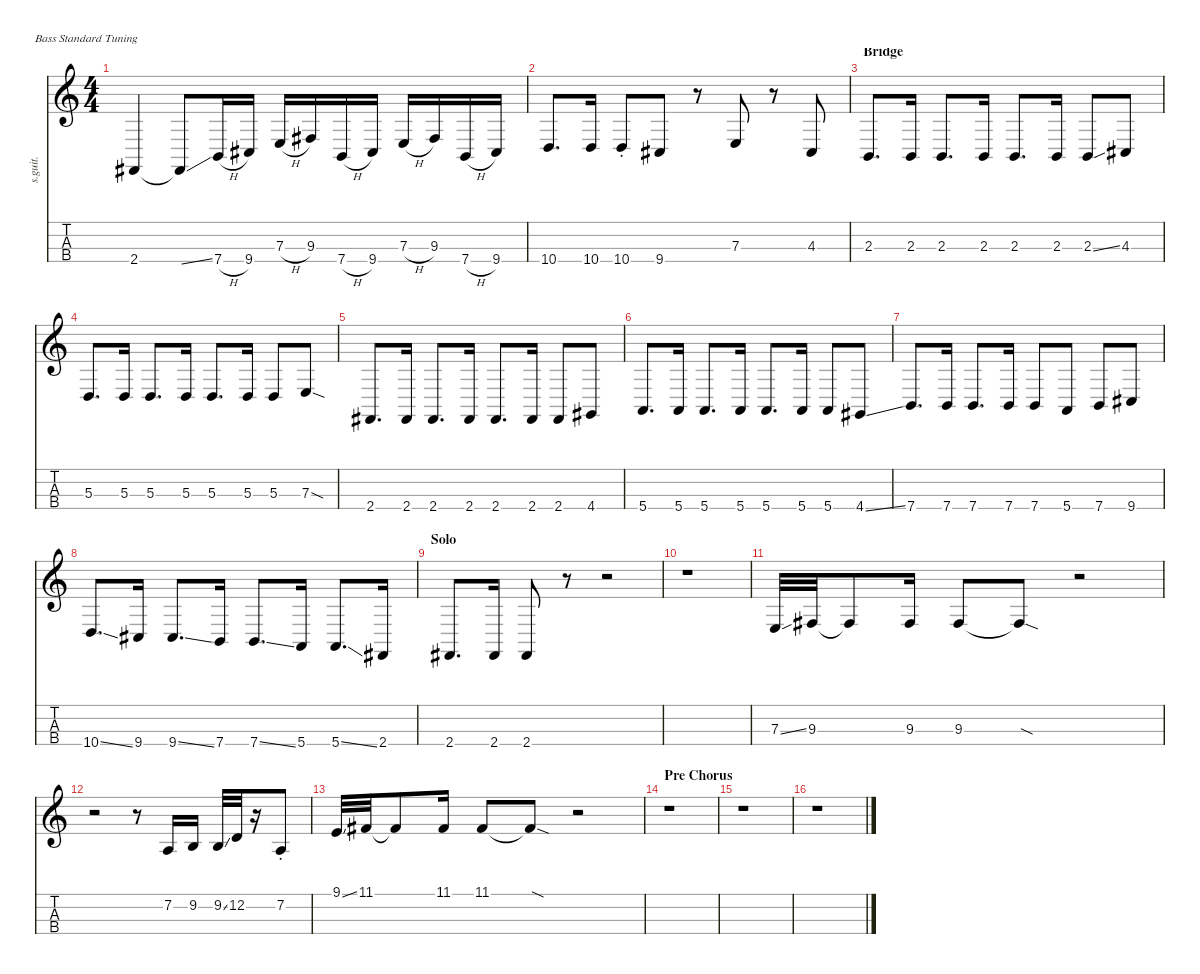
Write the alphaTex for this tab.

\defaultSystemsLayout 4
\hideDynamics
\bracketExtendMode nobrackets
\track ("(Overdriven Bass Effect)" "s.guit.") {instrument overdrivenguitar}
\staff {score tabs}
\tuning (G2 D2 A1 E1)
\ts (4 4)
\tempo (97 hide)
\clef g2
\ks c
2.4{acc #}.4{lyrics (0 "") lyrics (1 "") lyrics (2 "") lyrics (3 "") lyrics (4 "") dy f} 2.4{ss t acc #}.8{lyrics (0 "") lyrics (1 "") lyrics (2 "") lyrics (3 "") lyrics (4 "")} 7.4{h}.16{lyrics (0 "") lyrics (1 "") lyrics (2 "") lyrics (3 "") lyrics (4 "")} 9.4{acc #}.16{lyrics (0 "") lyrics (1 "") lyrics (2 "") lyrics (3 "") lyrics (4 "")} 7.3{h}.16{lyrics (0 "") lyrics (1 "") lyrics (2 "") lyrics (3 "") lyrics (4 "")} 9.3{acc #}.16{lyrics (0 "") lyrics (1 "") lyrics (2 "") lyrics (3 "") lyrics (4 "")} 7.4{h}.16{lyrics (0 "") lyrics (1 "") lyrics (2 "") lyrics (3 "") lyrics (4 "")} 9.4{acc #}.16{lyrics (0 "") lyrics (1 "") lyrics (2 "") lyrics (3 "") lyrics (4 "")} 7.3{h}.16{lyrics (0 "") lyrics (1 "") lyrics (2 "") lyrics (3 "") lyrics (4 "")} 9.3{acc #}.16{lyrics (0 "") lyrics (1 "") lyrics (2 "") lyrics (3 "") lyrics (4 "")} 7.4{h}.16{lyrics (0 "") lyrics (1 "") lyrics (2 "") lyrics (3 "") lyrics (4 "")} 9.4{acc #}.16{lyrics (0 "") lyrics (1 "") lyrics (2 "") lyrics (3 "") lyrics (4 "")} |
10.4.8{d lyrics (0 "") lyrics (1 "") lyrics (2 "") lyrics (3 "") lyrics (4 "")} 10.4.16{lyrics (0 "") lyrics (1 "") lyrics (2 "") lyrics (3 "") lyrics (4 "")} 10.4{st}.8{lyrics (0 "") lyrics (1 "") lyrics (2 "") lyrics (3 "") lyrics (4 "")} 9.4{acc #}.8{lyrics (0 "") lyrics (1 "") lyrics (2 "") lyrics (3 "") lyrics (4 "")} r.8 7.3.8{lyrics (0 "") lyrics (1 "") lyrics (2 "") lyrics (3 "") lyrics (4 "")} r.8 4.3{acc #}.8{lyrics (0 "") lyrics (1 "") lyrics (2 "") lyrics (3 "") lyrics (4 "")} |
\section ("" "Bridge")
2.3.8{d lyrics (0 "") lyrics (1 "") lyrics (2 "") lyrics (3 "") lyrics (4 "")} 2.3.16{lyrics (0 "") lyrics (1 "") lyrics (2 "") lyrics (3 "") lyrics (4 "")} 2.3.8{d lyrics (0 "") lyrics (1 "") lyrics (2 "") lyrics (3 "") lyrics (4 "")} 2.3.16{lyrics (0 "") lyrics (1 "") lyrics (2 "") lyrics (3 "") lyrics (4 "")} 2.3.8{d lyrics (0 "") lyrics (1 "") lyrics (2 "") lyrics (3 "") lyrics (4 "")} 2.3.16{lyrics (0 "") lyrics (1 "") lyrics (2 "") lyrics (3 "") lyrics (4 "")} 2.3{ss}.8{lyrics (0 "") lyrics (1 "") lyrics (2 "") lyrics (3 "") lyrics (4 "")} 4.3{acc #}.8{lyrics (0 "") lyrics (1 "") lyrics (2 "") lyrics (3 "") lyrics (4 "")} |
5.3.8{d lyrics (0 "") lyrics (1 "") lyrics (2 "") lyrics (3 "") lyrics (4 "")} 5.3.16{lyrics (0 "") lyrics (1 "") lyrics (2 "") lyrics (3 "") lyrics (4 "")} 5.3.8{d lyrics (0 "") lyrics (1 "") lyrics (2 "") lyrics (3 "") lyrics (4 "")} 5.3.16{lyrics (0 "") lyrics (1 "") lyrics (2 "") lyrics (3 "") lyrics (4 "")} 5.3.8{d lyrics (0 "") lyrics (1 "") lyrics (2 "") lyrics (3 "") lyrics (4 "")} 5.3.16{lyrics (0 "") lyrics (1 "") lyrics (2 "") lyrics (3 "") lyrics (4 "")} 5.3.8{lyrics (0 "") lyrics (1 "") lyrics (2 "") lyrics (3 "") lyrics (4 "")} 7.3{sod}.8{lyrics (0 "") lyrics (1 "") lyrics (2 "") lyrics (3 "") lyrics (4 "")} |
2.4{acc #}.8{d lyrics (0 "") lyrics (1 "") lyrics (2 "") lyrics (3 "") lyrics (4 "")} 2.4{acc #}.16{lyrics (0 "") lyrics (1 "") lyrics (2 "") lyrics (3 "") lyrics (4 "")} 2.4{acc #}.8{d lyrics (0 "") lyrics (1 "") lyrics (2 "") lyrics (3 "") lyrics (4 "")} 2.4{acc #}.16{lyrics (0 "") lyrics (1 "") lyrics (2 "") lyrics (3 "") lyrics (4 "")} 2.4{acc #}.8{d lyrics (0 "") lyrics (1 "") lyrics (2 "") lyrics (3 "") lyrics (4 "")} 2.4{acc #}.16{lyrics (0 "") lyrics (1 "") lyrics (2 "") lyrics (3 "") lyrics (4 "")} 2.4{acc #}.8{lyrics (0 "") lyrics (1 "") lyrics (2 "") lyrics (3 "") lyrics (4 "")} 4.4{acc #}.8{lyrics (0 "") lyrics (1 "") lyrics (2 "") lyrics (3 "") lyrics (4 "")} |
5.4.8{d lyrics (0 "") lyrics (1 "") lyrics (2 "") lyrics (3 "") lyrics (4 "")} 5.4.16{lyrics (0 "") lyrics (1 "") lyrics (2 "") lyrics (3 "") lyrics (4 "")} 5.4.8{d lyrics (0 "") lyrics (1 "") lyrics (2 "") lyrics (3 "") lyrics (4 "")} 5.4.16{lyrics (0 "") lyrics (1 "") lyrics (2 "") lyrics (3 "") lyrics (4 "")} 5.4.8{d lyrics (0 "") lyrics (1 "") lyrics (2 "") lyrics (3 "") lyrics (4 "")} 5.4.16{lyrics (0 "") lyrics (1 "") lyrics (2 "") lyrics (3 "") lyrics (4 "")} 5.4.8{lyrics (0 "") lyrics (1 "") lyrics (2 "") lyrics (3 "") lyrics (4 "")} 4.4{ss acc #}.8{lyrics (0 "") lyrics (1 "") lyrics (2 "") lyrics (3 "") lyrics (4 "")} |
7.4.8{d lyrics (0 "") lyrics (1 "") lyrics (2 "") lyrics (3 "") lyrics (4 "")} 7.4.16{lyrics (0 "") lyrics (1 "") lyrics (2 "") lyrics (3 "") lyrics (4 "")} 7.4.8{d lyrics (0 "") lyrics (1 "") lyrics (2 "") lyrics (3 "") lyrics (4 "")} 7.4.16{lyrics (0 "") lyrics (1 "") lyrics (2 "") lyrics (3 "") lyrics (4 "")} 7.4.8{lyrics (0 "") lyrics (1 "") lyrics (2 "") lyrics (3 "") lyrics (4 "")} 5.4.8{lyrics (0 "") lyrics (1 "") lyrics (2 "") lyrics (3 "") lyrics (4 "")} 7.4.8{lyrics (0 "") lyrics (1 "") lyrics (2 "") lyrics (3 "") lyrics (4 "")} 9.4{acc #}.8{lyrics (0 "") lyrics (1 "") lyrics (2 "") lyrics (3 "") lyrics (4 "")} |
10.4{ss}.8{d lyrics (0 "") lyrics (1 "") lyrics (2 "") lyrics (3 "") lyrics (4 "")} 9.4{acc #}.16{lyrics (0 "") lyrics (1 "") lyrics (2 "") lyrics (3 "") lyrics (4 "")} 9.4{ss acc #}.8{d lyrics (0 "") lyrics (1 "") lyrics (2 "") lyrics (3 "") lyrics (4 "")} 7.4.16{lyrics (0 "") lyrics (1 "") lyrics (2 "") lyrics (3 "") lyrics (4 "")} 7.4{ss}.8{d lyrics (0 "") lyrics (1 "") lyrics (2 "") lyrics (3 "") lyrics (4 "")} 5.4.16{lyrics (0 "") lyrics (1 "") lyrics (2 "") lyrics (3 "") lyrics (4 "")} 5.4{ss}.8{d lyrics (0 "") lyrics (1 "") lyrics (2 "") lyrics (3 "") lyrics (4 "")} 2.4{acc #}.16{lyrics (0 "") lyrics (1 "") lyrics (2 "") lyrics (3 "") lyrics (4 "")} |
\section ("" "Solo")
2.4{acc #}.8{d lyrics (0 "") lyrics (1 "") lyrics (2 "") lyrics (3 "") lyrics (4 "")} 2.4{acc #}.16{lyrics (0 "") lyrics (1 "") lyrics (2 "") lyrics (3 "") lyrics (4 "")} 2.4{acc #}.8{lyrics (0 "") lyrics (1 "") lyrics (2 "") lyrics (3 "") lyrics (4 "")} r.8 r.2 |
\tempo (92 hide)
r.1 |
\tempo (97 hide)
7.3{ss}.32{lyrics (0 "") lyrics (1 "") lyrics (2 "") lyrics (3 "") lyrics (4 "")} 9.3{acc #}.32{lyrics (0 "") lyrics (1 "") lyrics (2 "") lyrics (3 "") lyrics (4 "")} 9.3{t acc #}.8{lyrics (0 "") lyrics (1 "") lyrics (2 "") lyrics (3 "") lyrics (4 "")} 9.3{acc #}.16{lyrics (0 "") lyrics (1 "") lyrics (2 "") lyrics (3 "") lyrics (4 "")} 9.3{acc #}.8{lyrics (0 "") lyrics (1 "") lyrics (2 "") lyrics (3 "") lyrics (4 "")} 9.3{sod t acc #}.8{lyrics (0 "") lyrics (1 "") lyrics (2 "") lyrics (3 "") lyrics (4 "")} r.2 |
r.2 r.8 7.2.16{lyrics (0 "") lyrics (1 "") lyrics (2 "") lyrics (3 "") lyrics (4 "")} 9.2.16{lyrics (0 "") lyrics (1 "") lyrics (2 "") lyrics (3 "") lyrics (4 "")} 9.2{ss}.32{lyrics (0 "") lyrics (1 "") lyrics (2 "") lyrics (3 "") lyrics (4 "")} 12.2.32{lyrics (0 "") lyrics (1 "") lyrics (2 "") lyrics (3 "") lyrics (4 "")} r.16 7.2{st}.8{lyrics (0 "") lyrics (1 "") lyrics (2 "") lyrics (3 "") lyrics (4 "")} |
9.1{ss}.32{lyrics (0 "") lyrics (1 "") lyrics (2 "") lyrics (3 "") lyrics (4 "")} 11.1{acc #}.32{lyrics (0 "") lyrics (1 "") lyrics (2 "") lyrics (3 "") lyrics (4 "")} 11.1{t acc #}.8{lyrics (0 "") lyrics (1 "") lyrics (2 "") lyrics (3 "") lyrics (4 "")} 11.1{acc #}.16{lyrics (0 "") lyrics (1 "") lyrics (2 "") lyrics (3 "") lyrics (4 "")} 11.1{acc #}.8{lyrics (0 "") lyrics (1 "") lyrics (2 "") lyrics (3 "") lyrics (4 "")} 11.1{sod t acc #}.8{lyrics (0 "") lyrics (1 "") lyrics (2 "") lyrics (3 "") lyrics (4 "")} r.2 |
\section ("" "Pre Chorus")
r.1 |
r.1 |
r.1
